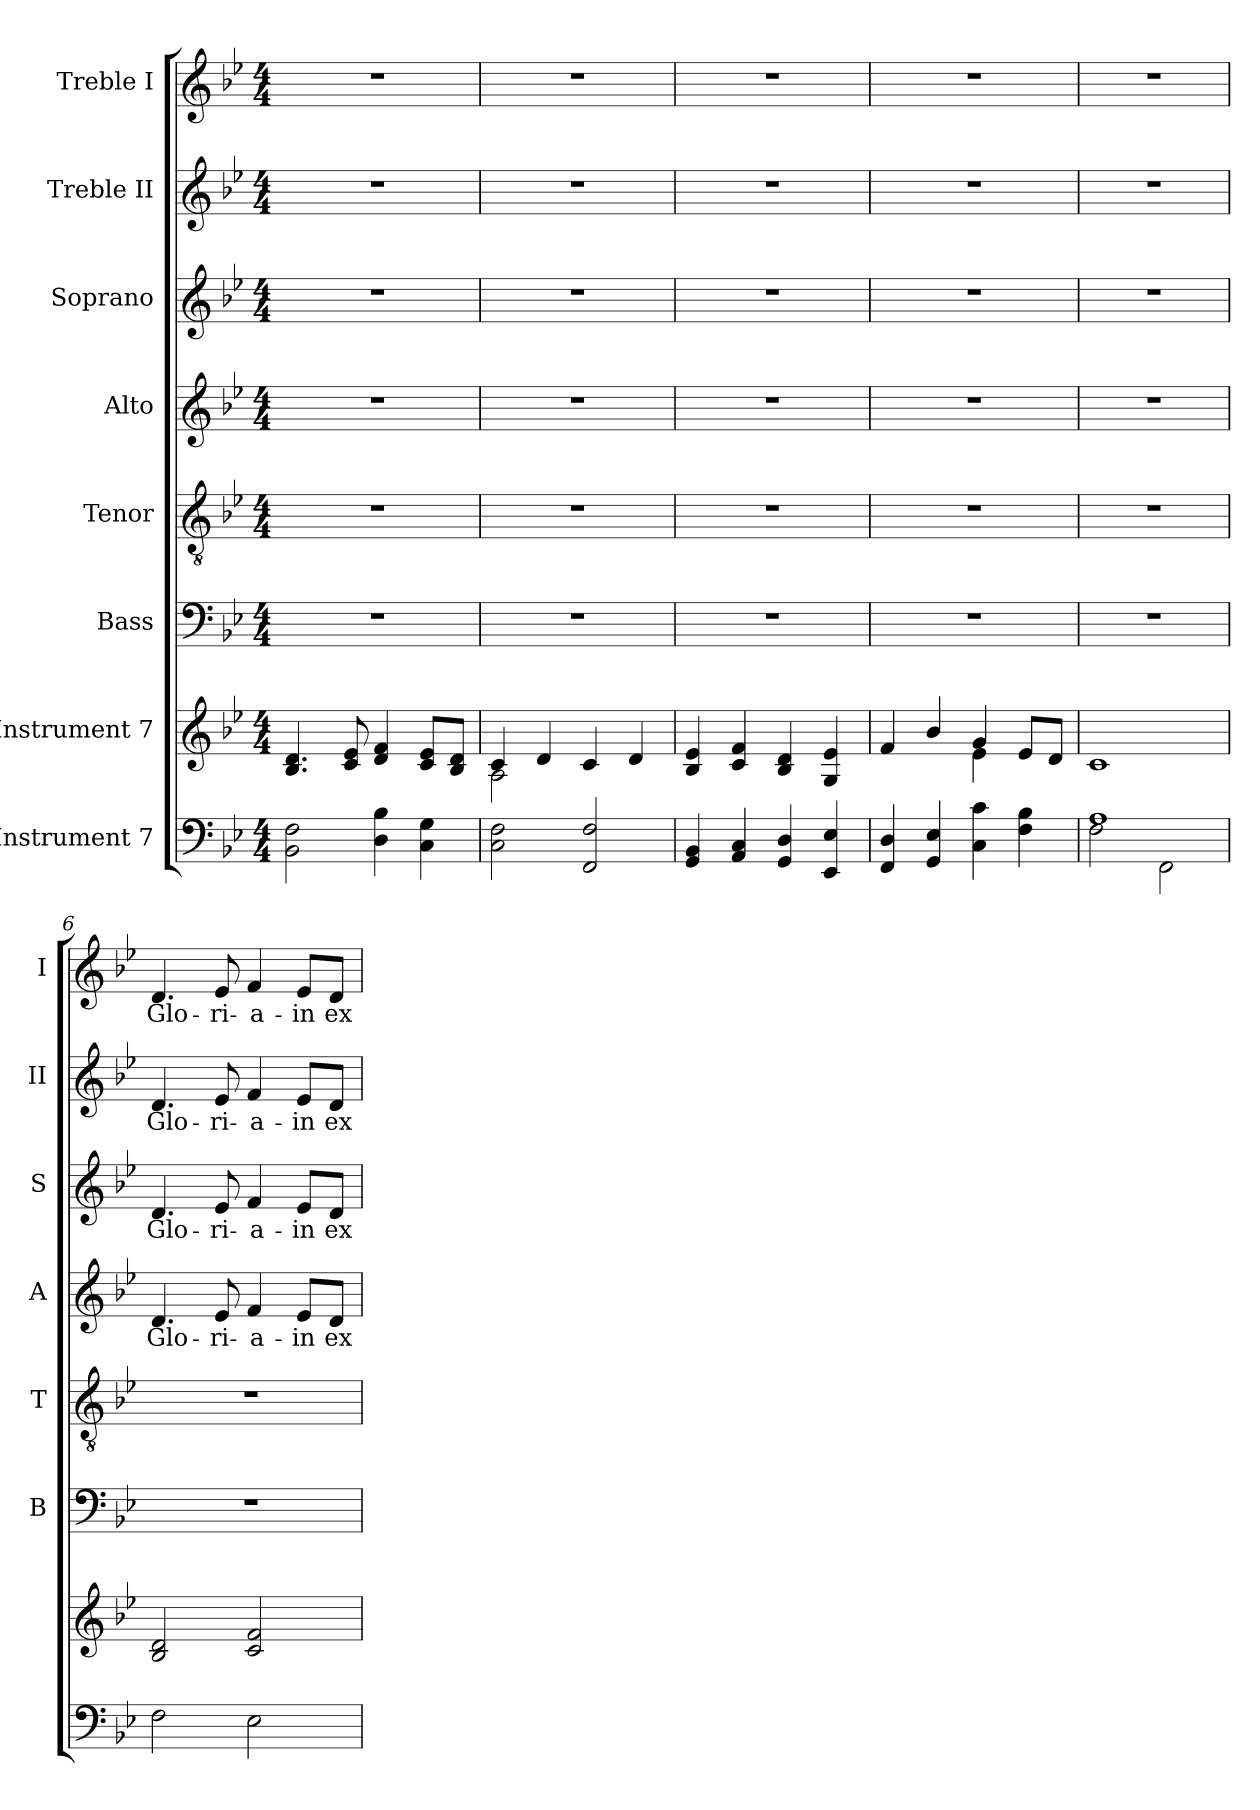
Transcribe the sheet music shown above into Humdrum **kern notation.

**kern	**kern	**kern	**kern	**kern	**text	**kern	**text	**kern	**text	**kern	**text
*part8	*part7	*part6	*part5	*part4	*part4	*part3	*part3	*part2	*part2	*part1	*part1
*staff8	*staff7	*staff6	*staff5	*staff4	*staff4	*staff3	*staff3	*staff2	*staff2	*staff1	*staff1
*I"Instrument 7	*I"Instrument 7	*I"Bass	*I"Tenor	*I"Alto	*	*I"Soprano	*	*I"Treble II	*	*I"Treble I	*
*	*	*I'B	*I'T	*I'A	*	*I'S	*	*I'II	*	*I'I	*
!!LO:PB:g=z
*stria5	*stria5	*stria5	*stria5	*stria5	*	*stria5	*	*stria5	*	*stria5	*
*clefF4	*clefG2	*clefF4	*clefGv2	*clefG2	*	*clefG2	*	*clefG2	*	*clefG2	*
*k[b-e-]	*k[b-e-]	*k[b-e-]	*k[b-e-]	*k[b-e-]	*	*k[b-e-]	*	*k[b-e-]	*	*k[b-e-]	*
*B-:	*B-:	*B-:	*B-:	*B-:	*	*B-:	*	*B-:	*	*B-:	*
*M4/4	*M4/4	*M4/4	*M4/4	*M4/4	*	*M4/4	*	*M4/4	*	*M4/4	*
=1	=1	=1	=1	=1	=1	=1	=1	=1	=1	=1	=1
2F\ 2BB-\	4.B-/ 4.d/	1r	1r	1r	.	1r	.	1r	.	1r	.
.	8e-/ 8c/	.	.	.	.	.	.	.	.	.	.
4B-\ 4D\	4f/ 4d/	.	.	.	.	.	.	.	.	.	.
4C\ 4G\	8e-/ 8c/L	.	.	.	.	.	.	.	.	.	.
.	8d/ 8B-/J	.	.	.	.	.	.	.	.	.	.
=2	=2	=2	=2	=2	=2	=2	=2	=2	=2	=2	=2
*	*^	*	*	*	*	*	*	*	*	*	*
2C\ 2F\	4c/	2A\	1r	1r	1r	.	1r	.	1r	.	1r	.
.	4d/	.	.	.	.	.	.	.	.	.	.	.
2FF/ 2F/	4c/	2ryy	.	.	.	.	.	.	.	.	.	.
.	4d/	.	.	.	.	.	.	.	.	.	.	.
*	*v	*v	*	*	*	*	*	*	*	*	*	*
=3	=3	=3	=3	=3	=3	=3	=3	=3	=3	=3	=3
4GG/ 4BB-/	4e-/ 4B-/	1r	1r	1r	.	1r	.	1r	.	1r	.
4AA/ 4C/	4f/ 4c/	.	.	.	.	.	.	.	.	.	.
4D/ 4GG/	4d/ 4B-/	.	.	.	.	.	.	.	.	.	.
4E-/ 4EE-/	4e-/ 4G/	.	.	.	.	.	.	.	.	.	.
=4	=4	=4	=4	=4	=4	=4	=4	=4	=4	=4	=4
*	*^	*	*	*	*	*	*	*	*	*	*
4FF/ 4D/	4f/	2ryy	1r	1r	1r	.	1r	.	1r	.	1r	.
4GG/ 4E-/	4b-/	.	.	.	.	.	.	.	.	.	.	.
4c\ 4C\	4g/	4e-\	.	.	.	.	.	.	.	.	.	.
4B-\ 4F\	8e-/L	4ryy	.	.	.	.	.	.	.	.	.	.
.	8d/J	.	.	.	.	.	.	.	.	.	.	.
*	*v	*v	*	*	*	*	*	*	*	*	*	*
=5	=5	=5	=5	=5	=5	=5	=5	=5	=5	=5	=5
*^	*	*	*	*	*	*	*	*	*	*	*
1A	2F\	1c	1r	1r	1r	.	1r	.	1r	.	1r	.
.	2FF\	.	.	.	.	.	.	.	.	.	.	.
=6	=6	=6	=6	=6	=6	=6	=6	=6	=6	=6	=6	=6
!	!	!	!	!	!	!LO:LY:b:cj	!	!LO:LY:b:cj	!	!LO:LY:b:cj	!	!LO:LY:b:cj
*v	*v	*	*	*	*	*	*	*	*	*	*	*
2F\	2B-/ 2d/	1r	1r	4.d/	Glo-	4.d/	Glo-	4.d/	Glo-	4.d/	Glo-
!	!	!	!	!	!LO:LY:b:cj	!	!LO:LY:b:cj	!	!LO:LY:b:cj	!	!LO:LY:b:cj
.	.	.	.	8e-/	-ri-	8e-/	-ri-	8e-/	-ri-	8e-/	-ri-
!	!	!	!	!	!LO:LY:b:cj	!	!LO:LY:b:cj	!	!LO:LY:b:cj	!	!LO:LY:b:cj
2E-\	2c/ 2f/	.	.	4f/	-a-	4f/	-a-	4f/	-a-	4f/	-a-
!	!	!	!	!	!LO:LY:b:cj	!	!LO:LY:b:cj	!	!LO:LY:b:cj	!	!LO:LY:b:cj
.	.	.	.	8e-/L	-in	8e-/L	-in	8e-/L	-in	8e-/L	-in
!	!	!	!	!	!LO:LY:b:cj	!	!LO:LY:b:cj	!	!LO:LY:b:cj	!	!LO:LY:b:cj
.	.	.	.	8d/J	ex-	8d/J	ex-	8d/J	ex-	8d/J	ex-
=	=	=	=	=	=	=	=	=	=	=	=
*-	*-	*-	*-	*-	*-	*-	*-	*-	*-	*-	*-
